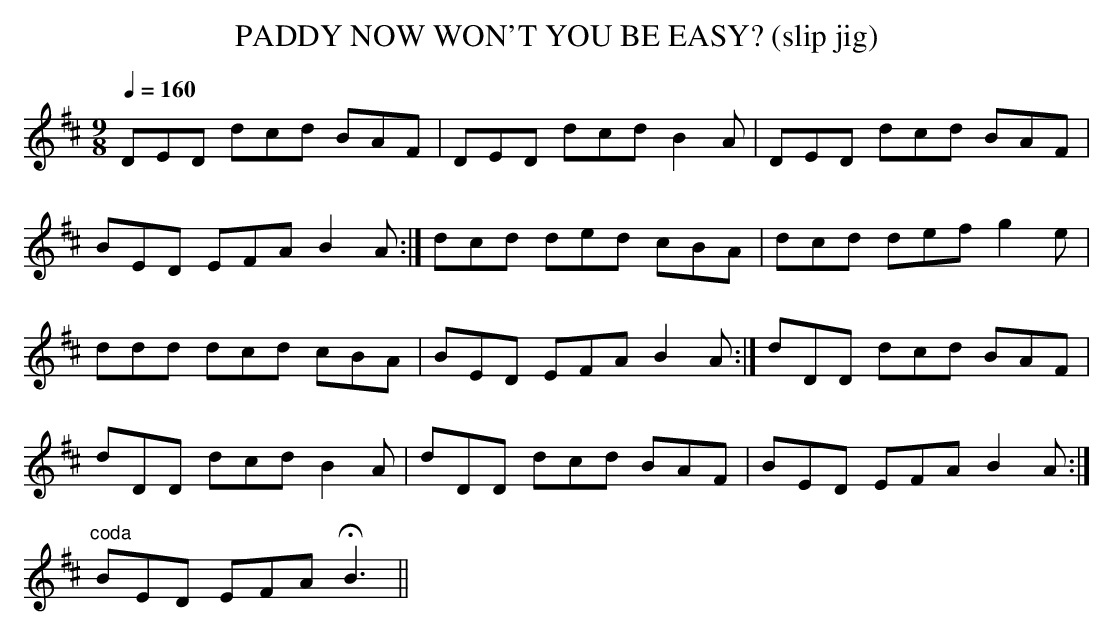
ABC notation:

X:1
T:PADDY NOW WON'T YOU BE EASY? (slip jig)
Q:1/4=160
M:9/8
L:1/8
K:D
DED dcd BAF|DED dcd B2A|DED dcd BAF|
BED EFA B2A :|dcd ded cBA|dcd def g2e|
ddd dcd cBA|BED EFA B2A :|dDD dcd BAF|
dDD dcd B2A|dDD dcd BAF|BED EFA B2A :|
 "^coda"BED EFA HB3||
